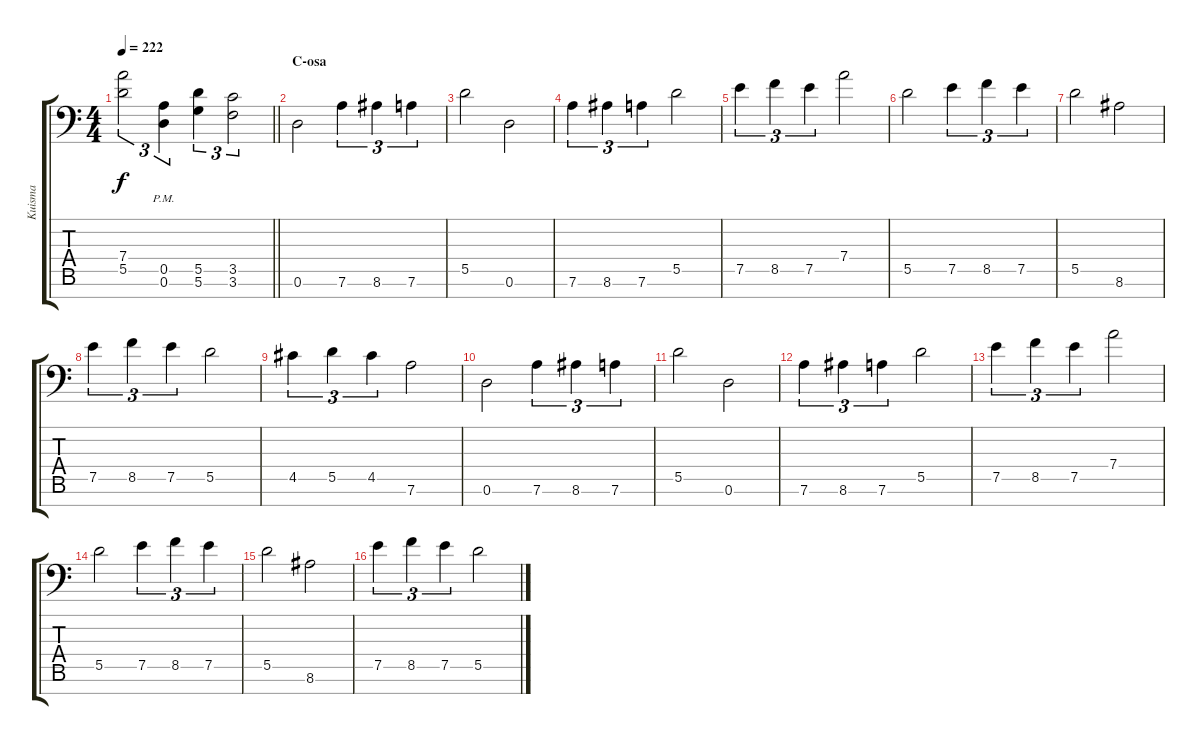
\track ("Kuisma" "Kuisma") {instrument distortionguitar}
\staff {score tabs}
\tuning (E4 B3 G3 D3 A2 D2 A1) {hide}
\ts (4 4)
\tempo 222
\clef f4
\barLineRight lightlight
\ks c
(7.4 5.5).2{tu (3 2) dy f} (0.5{pm} 0.6{pm}).4{tu (3 2)} (5.5 5.6).4{tu (3 2)} (3.5 3.6).2{tu (3 2)} |
\section ("" "C-osa")
0.6.2 7.6.4{tu (3 2)} 8.6.4{tu (3 2)} 7.6.4{tu (3 2)} |
5.5.2 0.6.2 |
7.6.4{tu (3 2)} 8.6.4{tu (3 2)} 7.6.4{tu (3 2)} 5.5.2 |
7.5.4{tu (3 2)} 8.5.4{tu (3 2)} 7.5.4{tu (3 2)} 7.4.2 |
5.5.2 7.5.4{tu (3 2)} 8.5.4{tu (3 2)} 7.5.4{tu (3 2)} |
5.5.2 8.6.2 |
7.5.4{tu (3 2)} 8.5.4{tu (3 2)} 7.5.4{tu (3 2)} 5.5.2 |
4.5.4{tu (3 2)} 5.5.4{tu (3 2)} 4.5.4{tu (3 2)} 7.6.2 |
0.6.2 7.6.4{tu (3 2)} 8.6.4{tu (3 2)} 7.6.4{tu (3 2)} |
5.5.2 0.6.2 |
7.6.4{tu (3 2)} 8.6.4{tu (3 2)} 7.6.4{tu (3 2)} 5.5.2 |
7.5.4{tu (3 2)} 8.5.4{tu (3 2)} 7.5.4{tu (3 2)} 7.4.2 |
5.5.2 7.5.4{tu (3 2)} 8.5.4{tu (3 2)} 7.5.4{tu (3 2)} |
5.5.2 8.6.2 |
7.5.4{tu (3 2)} 8.5.4{tu (3 2)} 7.5.4{tu (3 2)} 5.5.2
